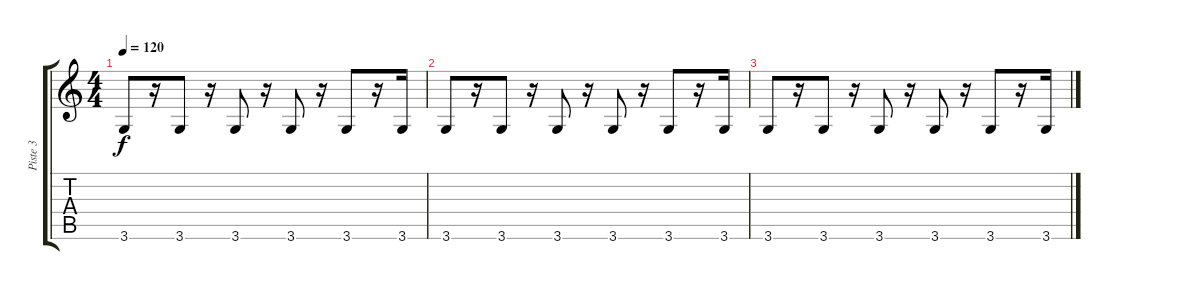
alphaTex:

\track ("Piste 3" "Piste 3") {instrument electricguitarjazz}
\staff {score tabs}
\tuning (E4 B3 G3 D3 A2 E2) {hide}
\ts (4 4)
\tempo 120
\clef g2
\ks c
3.6.8{dy f instrument distortionguitar} r.16 3.6.8 r.16 3.6.8 r.16 3.6.8 r.16 3.6.8 r.16 3.6.16 |
3.6.8{instrument distortionguitar} r.16 3.6.8 r.16 3.6.8 r.16 3.6.8 r.16 3.6.8 r.16 3.6.16 |
3.6.8{instrument distortionguitar} r.16 3.6.8 r.16 3.6.8 r.16 3.6.8 r.16 3.6.8 r.16 3.6.16
